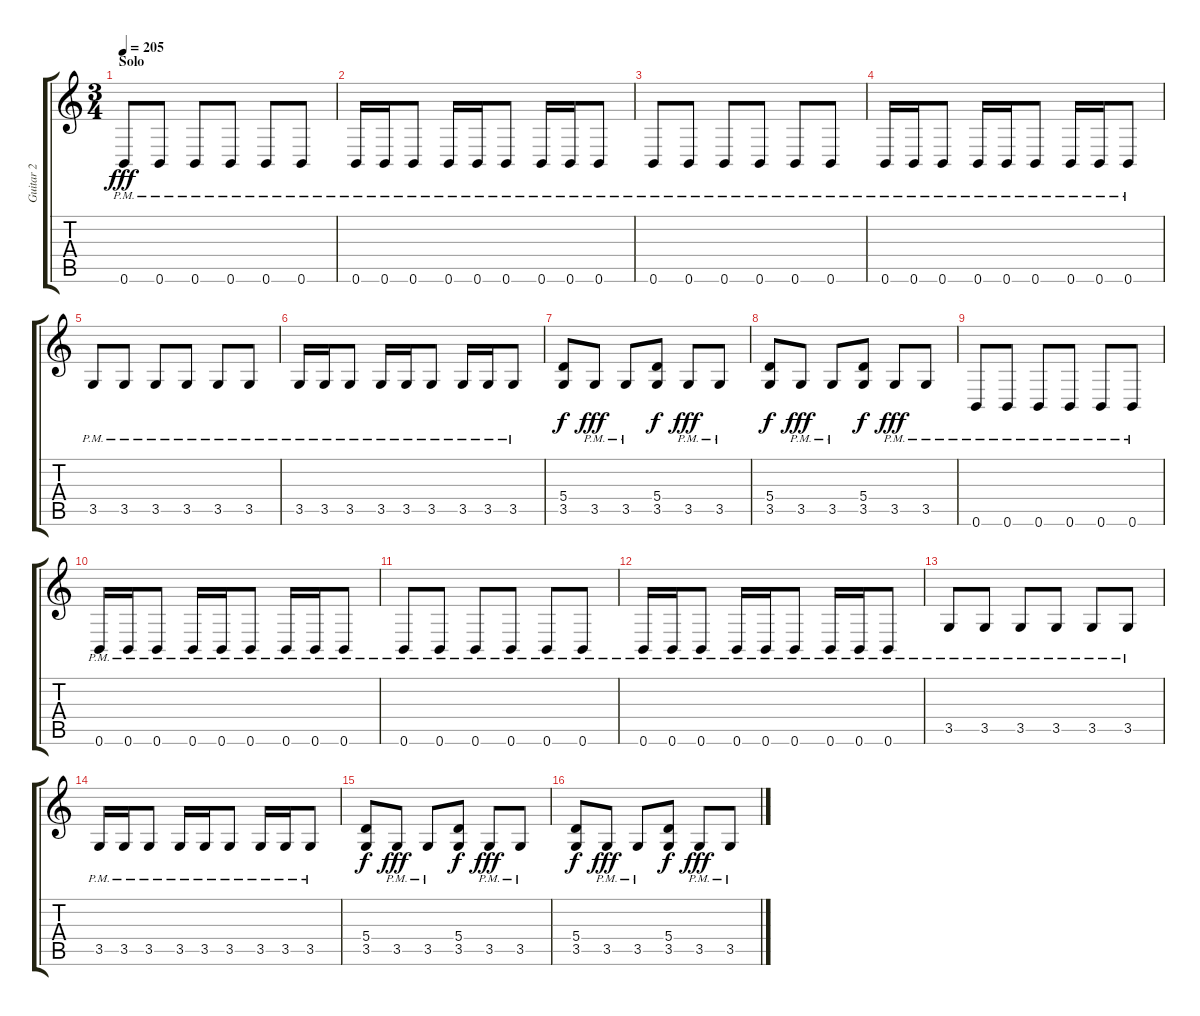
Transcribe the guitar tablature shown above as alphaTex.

\track ("Guitar 2" "Guitar 2") {instrument distortionguitar}
\staff {score tabs}
\tuning (B3 Gb3 D3 A2 E2 B1) {hide}
\ts (3 4)
\section ("" "Solo")
\tempo 205
\clef g2
\ks c
0.6{pm}.8{dy fff volume 13 balance 8} 0.6{pm}.8 0.6{pm}.8 0.6{pm}.8 0.6{pm}.8 0.6{pm}.8 |
0.6{pm}.16 0.6{pm}.16 0.6{pm}.8 0.6{pm}.16 0.6{pm}.16 0.6{pm}.8 0.6{pm}.16 0.6{pm}.16 0.6{pm}.8 |
0.6{pm}.8 0.6{pm}.8 0.6{pm}.8 0.6{pm}.8 0.6{pm}.8 0.6{pm}.8 |
0.6{pm}.16 0.6{pm}.16 0.6{pm}.8 0.6{pm}.16 0.6{pm}.16 0.6{pm}.8 0.6{pm}.16 0.6{pm}.16 0.6{pm}.8 |
3.5{pm}.8 3.5{pm}.8 3.5{pm}.8 3.5{pm}.8 3.5{pm}.8 3.5{pm}.8 |
3.5{pm}.16 3.5{pm}.16 3.5{pm}.8 3.5{pm}.16 3.5{pm}.16 3.5{pm}.8 3.5{pm}.16 3.5{pm}.16 3.5{pm}.8 |
(5.4 3.5).8{dy f} 3.5{pm}.8{dy fff} 3.5{pm}.8 (5.4 3.5).8{dy f} 3.5{pm}.8{dy fff} 3.5{pm}.8 |
(5.4 3.5).8{dy f} 3.5{pm}.8{dy fff} 3.5{pm}.8 (5.4 3.5).8{dy f} 3.5{pm}.8{dy fff} 3.5{pm}.8 |
0.6{pm}.8 0.6{pm}.8 0.6{pm}.8 0.6{pm}.8 0.6{pm}.8 0.6{pm}.8 |
0.6{pm}.16 0.6{pm}.16 0.6{pm}.8 0.6{pm}.16 0.6{pm}.16 0.6{pm}.8 0.6{pm}.16 0.6{pm}.16 0.6{pm}.8 |
0.6{pm}.8 0.6{pm}.8 0.6{pm}.8 0.6{pm}.8 0.6{pm}.8 0.6{pm}.8 |
0.6{pm}.16 0.6{pm}.16 0.6{pm}.8 0.6{pm}.16 0.6{pm}.16 0.6{pm}.8 0.6{pm}.16 0.6{pm}.16 0.6{pm}.8 |
3.5{pm}.8 3.5{pm}.8 3.5{pm}.8 3.5{pm}.8 3.5{pm}.8 3.5{pm}.8 |
3.5{pm}.16 3.5{pm}.16 3.5{pm}.8 3.5{pm}.16 3.5{pm}.16 3.5{pm}.8 3.5{pm}.16 3.5{pm}.16 3.5{pm}.8 |
(5.4 3.5).8{dy f} 3.5{pm}.8{dy fff} 3.5{pm}.8 (5.4 3.5).8{dy f} 3.5{pm}.8{dy fff} 3.5{pm}.8 |
(5.4 3.5).8{dy f} 3.5{pm}.8{dy fff} 3.5{pm}.8 (5.4 3.5).8{dy f} 3.5{pm}.8{dy fff} 3.5{pm}.8
